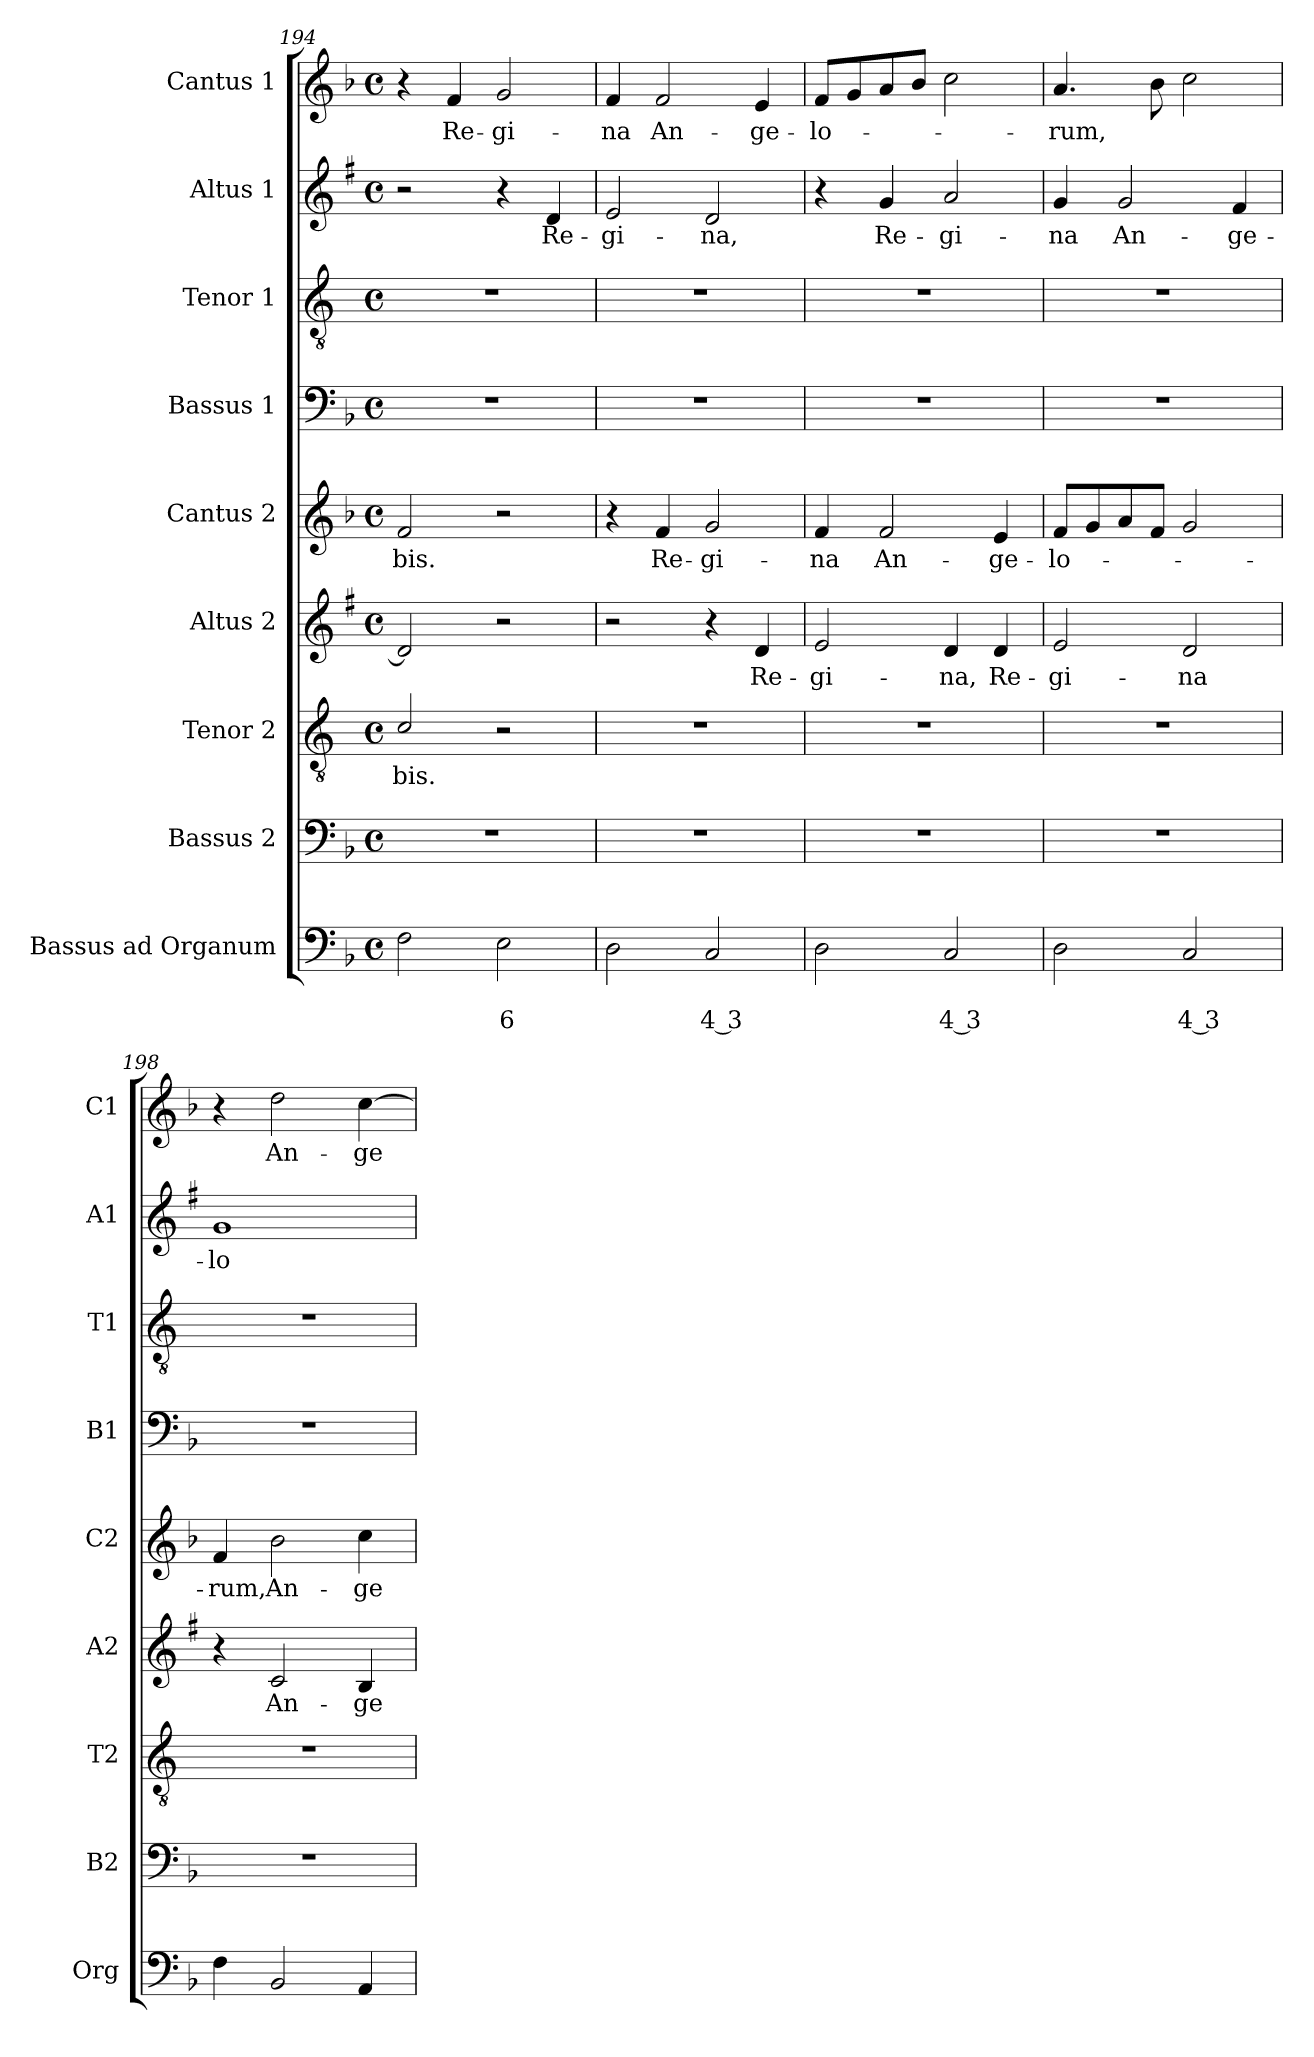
**kern	**text	**text	**kern	**kern	**text	**kern	**text	**kern	**text	**kern	**kern	**kern	**text	**kern	**text
*part9	*part9	*part9	*part8	*part7	*part7	*part6	*part6	*part5	*part5	*part4	*part3	*part2	*part2	*part1	*part1
*staff9	*staff9	*staff9	*staff8	*staff7	*staff7	*staff6	*staff6	*staff5	*staff5	*staff4	*staff3	*staff2	*staff2	*staff1	*staff1
*I"Bassus ad Organum	*	*	*I"Bassus 2	*I"Tenor 2	*	*I"Altus 2	*	*I"Cantus 2	*	*I"Bassus 1	*I"Tenor 1	*I"Altus 1	*	*I"Cantus 1	*
*I'Org	*	*	*I'B2	*I'T2	*	*I'A2	*	*I'C2	*	*I'B1	*I'T1	*I'A1	*	*I'C1	*
!!LO:LB:g=z
*clefF4	*	*	*clefF4	*clefGv2	*	*clefG2	*	*clefG2	*	*clefF4	*clefGv2	*clefG2	*	*clefG2	*
*	*	*	*	*ITrd4c7	*	*ITrd1c2	*	*	*	*	*ITrd4c7	*ITrd1c2	*	*	*
*k[b-]	*	*	*k[b-]	*k[b-]	*	*k[b-]	*	*k[b-]	*	*k[b-]	*k[b-]	*k[b-]	*	*k[b-]	*
*F:	*	*	*F:	*F:	*	*F:	*	*F:	*	*F:	*F:	*F:	*	*F:	*
*M4/4	*	*	*M4/4	*M4/4	*	*M4/4	*	*M4/4	*	*M4/4	*M4/4	*M4/4	*	*M4/4	*
*met(c)	*	*	*met(c)	*met(c)	*	*met(c)	*	*met(c)	*	*met(c)	*met(c)	*met(c)	*	*met(c)	*
=194	=194	=194	=194	=194	=194	=194	=194	=194	=194	=194	=194	=194	=194	=194	=194
!	!	!	!	!	!LO:LY:b	!	!	!	!LO:LY:b	!	!	!	!	!	!
2F\	.	.	1r	2F/	-bis.	2c/]	.	2f/	-bis.	1r	1r	2r	.	4r	.
!	!	!	!	!	!	!	!	!	!	!	!	!	!	!	!LO:LY:b
.	.	.	.	.	.	.	.	.	.	.	.	.	.	4f/	Re-
!	!	!LO:LY:b	!	!	!	!	!	!	!	!	!	!	!	!	!LO:LY:b
2E\	.	6	.	2r	.	2r	.	2r	.	.	.	4r	.	2g/	-gi-
!	!	!	!	!	!	!	!	!	!	!	!	!	!LO:LY:b	!	!
.	.	.	.	.	.	.	.	.	.	.	.	4c/	Re-	.	.
=195	=195	=195	=195	=195	=195	=195	=195	=195	=195	=195	=195	=195	=195	=195	=195
!	!	!	!	!	!	!	!	!	!	!	!	!	!LO:LY:b	!	!LO:LY:b
2D\	.	.	1r	1r	.	2r	.	4r	.	1r	1r	2d/	-gi-	4f/	-na
!	!	!	!	!	!	!	!	!	!LO:LY:b	!	!	!	!	!	!LO:LY:b
.	.	.	.	.	.	.	.	4f/	Re-	.	.	.	.	2f/	An-
!	!	!LO:LY:b	!	!	!	!	!	!	!LO:LY:b	!	!	!	!LO:LY:b	!	!
2C/	.	4 3	.	.	.	4r	.	2g/	-gi-	.	.	2c/	-na,	.	.
!	!	!	!	!	!	!	!LO:LY:b	!	!	!	!	!	!	!	!LO:LY:b
.	.	.	.	.	.	4c/	Re-	.	.	.	.	.	.	4e/	-ge-
=196	=196	=196	=196	=196	=196	=196	=196	=196	=196	=196	=196	=196	=196	=196	=196
!	!	!	!	!	!	!	!LO:LY:b	!	!LO:LY:b	!	!	!	!	!	!LO:LY:b
2D\	.	.	1r	1r	.	2d/	-gi-	4f/	-na	1r	1r	4r	.	8f/L	-lo-
.	.	.	.	.	.	.	.	.	.	.	.	.	.	8g/	.
!	!	!	!	!	!	!	!	!	!LO:LY:b	!	!	!	!LO:LY:b	!	!
.	.	.	.	.	.	.	.	2f/	An-	.	.	4f/	Re-	8a/	.
.	.	.	.	.	.	.	.	.	.	.	.	.	.	8b-/J	.
!	!	!LO:LY:b	!	!	!	!	!LO:LY:b	!	!	!	!	!	!LO:LY:b	!	!
2C/	.	4 3	.	.	.	4c/	-na,	.	.	.	.	2g/	-gi-	2cc\	.
!	!	!	!	!	!	!	!LO:LY:b	!	!LO:LY:b	!	!	!	!	!	!
.	.	.	.	.	.	4c/	Re-	4e/	-ge-	.	.	.	.	.	.
=197	=197	=197	=197	=197	=197	=197	=197	=197	=197	=197	=197	=197	=197	=197	=197
!	!	!	!	!	!	!	!LO:LY:b	!	!LO:LY:b	!	!	!	!LO:LY:b	!	!LO:LY:b
2D\	.	.	1r	1r	.	2d/	-gi-	8f/L	-lo-	1r	1r	4f/	-na	4.a/	-rum,
.	.	.	.	.	.	.	.	8g/	.	.	.	.	.	.	.
!	!	!	!	!	!	!	!	!	!	!	!	!	!LO:LY:b	!	!
.	.	.	.	.	.	.	.	8a/	.	.	.	2f/	An-	.	.
.	.	.	.	.	.	.	.	8f/J	.	.	.	.	.	8b-\	.
!	!	!LO:LY:b	!	!	!	!	!LO:LY:b	!	!	!	!	!	!	!	!
2C/	.	4 3	.	.	.	2c/	-na	2g/	.	.	.	.	.	2cc\	.
!	!	!	!	!	!	!	!	!	!	!	!	!	!LO:LY:b	!	!
.	.	.	.	.	.	.	.	.	.	.	.	4e/	-ge-	.	.
=198	=198	=198	=198	=198	=198	=198	=198	=198	=198	=198	=198	=198	=198	=198	=198
!	!	!	!	!	!	!	!	!	!LO:LY:b	!	!	!	!LO:LY:b	!	!
4F\	.	.	1r	1r	.	4r	.	4f/	-rum,	1r	1r	1f	-lo-	4r	.
!	!	!	!	!	!	!	!LO:LY:b	!	!LO:LY:b	!	!	!	!	!	!LO:LY:b
2BB-/	.	.	.	.	.	2B-/	An-	2b-\	An-	.	.	.	.	2dd\	An-
!	!	!	!	!	!	!	!LO:LY:b	!	!LO:LY:b	!	!	!	!	!	!LO:LY:b
4AA/	.	.	.	.	.	4A/	-ge-	4cc\	-ge-	.	.	.	.	[4cc\	-ge-
=	=	=	=	=	=	=	=	=	=	=	=	=	=	=	=
*-	*-	*-	*-	*-	*-	*-	*-	*-	*-	*-	*-	*-	*-	*-	*-
